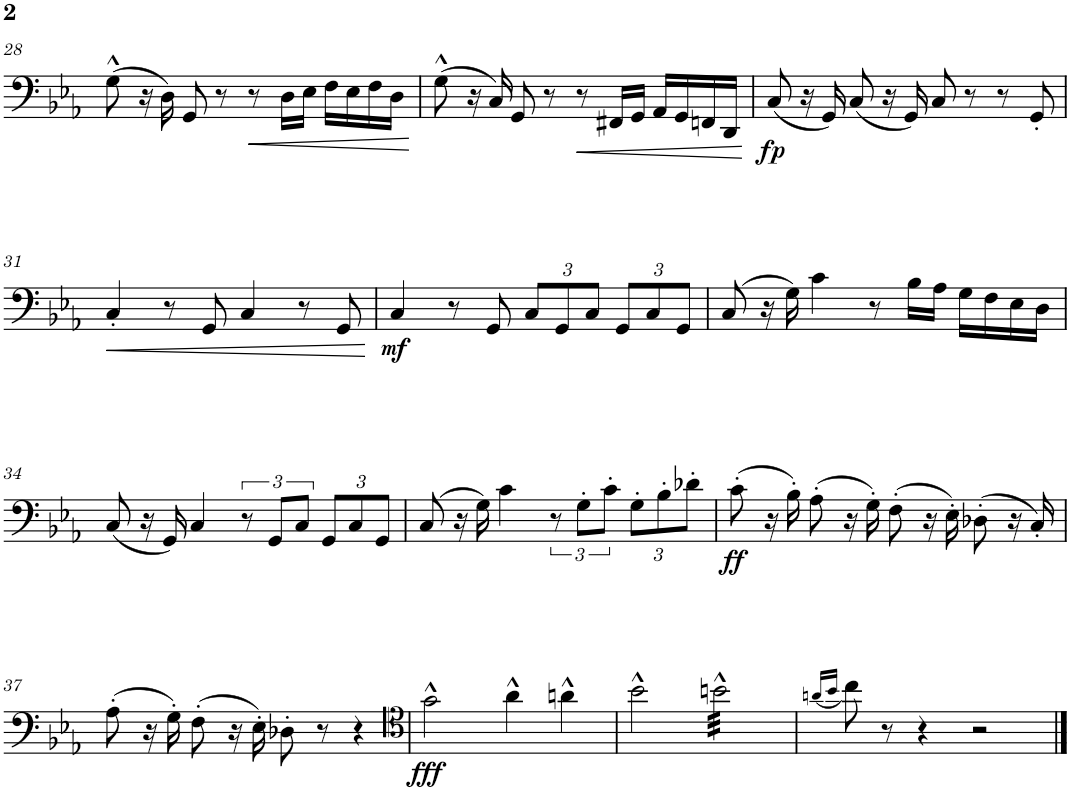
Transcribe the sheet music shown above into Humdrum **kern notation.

**kern	**dynam
*part1	*part1
*staff1	*staff1
*I"Cello 1	*
!!LO:PB:g=z
*clefF4	*
*k[b-e-a-]	*
*M4/4	*
=28	=28
(8G^^\	.
16r	.
16D\)	.
8GG/	.
8r	.
!	!LO:HP:b
8r	<
16D\LL	.
16E-\JJ	.
16F\LL	.
16E-\	.
16F\	.
16D\JJ	.
.	[
=29	=29
(8G^^\	.
16r	.
16C/)	.
8GG/	.
8r	.
!	!LO:HP:b
8r	<
16FF#X/LL	.
16GG/JJ	.
16AA-/LL	.
16GG/	.
16FFn/	.
16DD/JJ	.
.	[
=30	=30
!	!LO:DY:b
(8C/	fp
16r	.
16GG/)	.
(8C/	.
16r	.
16GG/)	.
8C/	.
8r	.
8r	.
8GG'/	.
!!LO:LB:g=z
=31	=31
!	!LO:HP:b
4C'/	<
8r	.
8GG/	.
4C/	.
8r	.
8GG/	.
.	[
=32	=32
!	!LO:DY:b
4C/	mf
8r	.
8GG/	.
*Xbrackettup	*
12C/L	.
12GG/	.
12C/J	.
12GG/L	.
12C/	.
12GG/J	.
=33	=33
(8C/	.
16r	.
16G\)	.
4c\	.
8r	.
16B-\LL	.
16A-\JJ	.
16G\LL	.
16F\	.
16E-\	.
16D\JJ	.
!!LO:LB:g=z
=34	=34
(8C/	.
16r	.
16GG/)	.
4C/	.
*brackettup	*
12r	.
12GG/L	.
12C/J	.
*Xbrackettup	*
12GG/L	.
12C/	.
12GG/J	.
=35	=35
(8C/	.
16r	.
16G\)	.
4c\	.
*brackettup	*
12r	.
12G'\L	.
12c'\J	.
*Xbrackettup	*
12G'\L	.
12B-'\	.
12d-X'\J	.
=36	=36
!	!LO:DY:b
(8c'\	ff
16r	.
16B-'\)	.
(8A-'\	.
16r	.
16G'\)	.
(8F'\	.
16r	.
16E-'\)	.
(8D-X'\	.
16r	.
16C'/)	.
!!LO:LB:g=z
=37	=37
(8A-'\	.
16r	.
16G'\)	.
(8F'\	.
16r	.
16E-'\)	.
8D-X'\	.
8r	.
4r	.
=38	=38
*clefC4	*
!	!LO:DY:b
2g^^\	fff
4a-^^\	.
4an^^\	.
=39	=39
2b-^^\	.
*tremolo	*
32bn^^\LLL	.
32bn^^\	.
32bn^^\	.
32bn^^\	.
32bn^^\	.
32bn^^\	.
32bn^^\	.
32bn^^\	.
32bn^^\	.
32bn^^\	.
32bn^^\	.
32bn^^\	.
32bn^^\	.
32bn^^\	.
32bn^^\	.
32bn^^\JJJ	.
*Xtremolo	*
=40	=40
(16qan/LL	.
16qb-/JJ	.
8cc\)	.
8r	.
4r	.
2r	.
==	==
*-	*-
